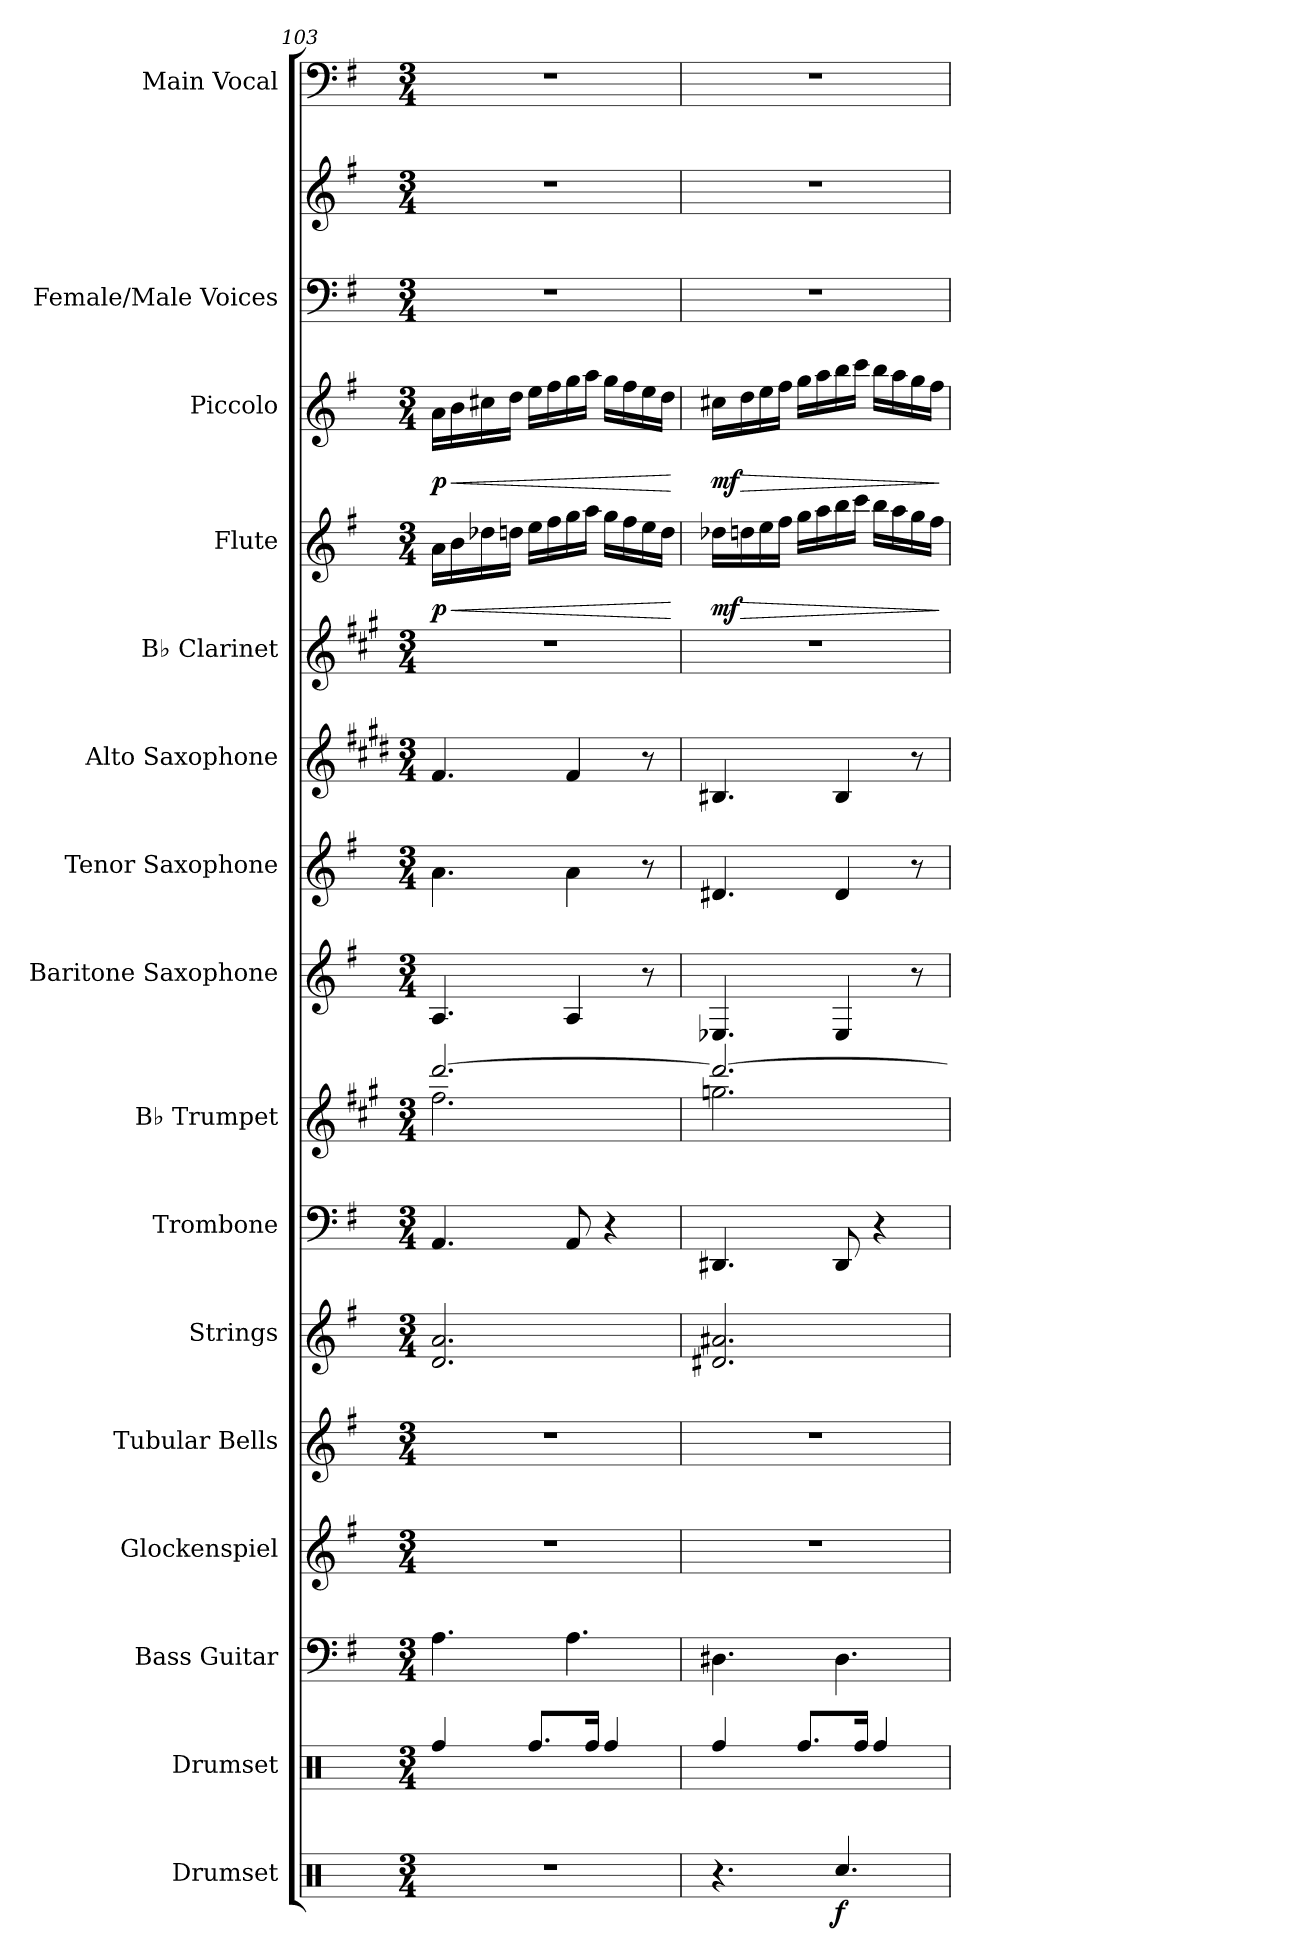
**kern	**dynam	**kern	**kern	**kern	**kern	**kern	**kern	**kern	**kern	**kern	**kern	**kern	**kern	**dynam	**kern	**dynam	**kern	**kern	**kern
*part16	*part16	*part15	*part14	*part13	*part12	*part11	*part10	*part9	*part8	*part7	*part6	*part5	*part4	*part4	*part3	*part3	*part2	*part2	*part1
*staff17	*staff17	*staff16	*staff15	*staff14	*staff13	*staff12	*staff11	*staff10	*staff9	*staff8	*staff7	*staff6	*staff5	*staff5	*staff4	*staff4	*staff3	*staff2	*staff1
*I"Drumset	*	*I"Drumset	*I"Bass Guitar	*I"Glockenspiel	*I"Tubular Bells	*I"Strings	*I"Trombone	*I"B♭ Trumpet	*I"Baritone Saxophone	*I"Tenor Saxophone	*I"Alto Saxophone	*I"B♭ Clarinet	*I"Flute	*	*I"Piccolo	*	*I"Female/Male Voices	*	*I"Main Vocal
*I'Drs.	*	*I'Drs.	*I'B. Guit.	*I'Glk.	*I'Tu. Be.	*I'St.	*I'Tbn.	*I'B♭ Tpt.	*I'Bar. Sax.	*I'T. Sax.	*I'A. Sax.	*I'B♭ Cl.	*I'Fl.	*	*I'Picc.	*	*I'Voices	*	*I'Main Vcl.
!!LO:PB:g=z
*clefX	*	*clefX	*clefF4	*clefG2	*clefG2	*clefG2	*clefF4	*clefG2	*clefG2	*clefG2	*clefG2	*clefG2	*clefG2	*	*clefG2	*	*clefF4	*clefG2	*clefF4
*	*	*	*ITrd7c12	*ITrd-14c-24	*	*	*	*ITrd1c2	*ITrd12c21	*ITrd8c14	*ITrd5c9	*ITrd1c2	*	*	*ITrd-7c-12	*	*	*	*
*k[]	*	*k[]	*k[f#]	*k[f#]	*k[f#]	*k[f#]	*k[f#]	*k[f#]	*k[f#]	*k[f#]	*k[f#]	*k[f#]	*k[f#]	*	*k[f#]	*	*k[f#]	*k[f#]	*k[f#]
*M3/4	*	*M3/4	*M3/4	*M3/4	*M3/4	*M3/4	*M3/4	*M3/4	*M3/4	*M3/4	*M3/4	*M3/4	*M3/4	*	*M3/4	*	*M3/4	*M3/4	*M3/4
=103	=103	=103	=103	=103	=103	=103	=103	=103	=103	=103	=103	=103	=103	=103	=103	=103	=103	=103	=103
*	*	*	*	*	*	*	*	*^	*	*	*	*	*	*	*	*	*	*	*
!	!	!	!	!	!	!	!	!	!	!	!	!	!	!	!LO:DY:b	!	!LO:DY:b	!	!	!
2.r	.	4Rff/	4.AA\	2.r	2.r	2.d/ 2.a/	4.AA/	[2.ccc/	2.ee\	4.AA/	4.A\	4.A/	2.r	16a\LL	p	16aa\LL	p	2.r	2.r	2.r
!	!	!	!	!	!	!	!	!	!	!	!	!	!	!	!LO:HP:b	!	!LO:HP:b	!	!	!
.	.	.	.	.	.	.	.	.	.	.	.	.	.	16b\	<	16bb\	<	.	.	.
.	.	.	.	.	.	.	.	.	.	.	.	.	.	16dd-X\	.	16ccc#X\	.	.	.	.
.	.	.	.	.	.	.	.	.	.	.	.	.	.	16ddn\JJ	.	16ddd\JJ	.	.	.	.
.	.	8.Rff/L	.	.	.	.	.	.	.	.	.	.	.	16ee\LL	.	16eee\LL	.	.	.	.
.	.	.	.	.	.	.	.	.	.	.	.	.	.	16ff#\	.	16fff#\	.	.	.	.
.	.	.	4.AA\	.	.	.	8AA/	.	.	4AA/	4A\	4A/	.	16gg\	.	16ggg\	.	.	.	.
.	.	16Rff/Jk	.	.	.	.	.	.	.	.	.	.	.	16aa\JJ	.	16aaa\JJ	.	.	.	.
.	.	4Rff/	.	.	.	.	4r	.	.	.	.	.	.	16gg\LL	.	16ggg\LL	.	.	.	.
.	.	.	.	.	.	.	.	.	.	.	.	.	.	16ff#\	.	16fff#\	.	.	.	.
.	.	.	.	.	.	.	.	.	.	8r	8r	8r	.	16ee\	.	16eee\	.	.	.	.
.	.	.	.	.	.	.	.	.	.	.	.	.	.	16dd\JJ	.	16ddd\JJ	.	.	.	.
*	*	*	*	*	*	*	*	*v	*v	*	*	*	*	*	*	*	*	*	*	*
.	.	.	.	.	.	.	.	.	.	.	.	.	.	[	.	[	.	.	.
=104	=104	=104	=104	=104	=104	=104	=104	=104	=104	=104	=104	=104	=104	=104	=104	=104	=104	=104	=104
*	*	*	*	*	*	*	*	*^	*	*	*	*	*	*	*	*	*	*	*
!	!	!	!	!	!	!	!	!	!	!	!	!	!	!	!LO:DY:b	!	!LO:DY:b	!	!	!
4.r	.	4Rff/	4.DD#X\	2.r	2.r	2.d#X/ 2.a#X/	4.DD#X/	2.ccc/_	2.ffn\	4.EE-X/	4.D#X/	4.D#X/	2.r	16dd-X\LL	mf	16ccc#X\LL	mf	2.r	2.r	2.r
!	!	!	!	!	!	!	!	!	!	!	!	!	!	!	!LO:HP:b	!	!LO:HP:b	!	!	!
.	.	.	.	.	.	.	.	.	.	.	.	.	.	16ddn\	>	16ddd\	>	.	.	.
.	.	.	.	.	.	.	.	.	.	.	.	.	.	16ee\	.	16eee\	.	.	.	.
.	.	.	.	.	.	.	.	.	.	.	.	.	.	16ff#\JJ	.	16fff#\JJ	.	.	.	.
.	.	8.Rff/L	.	.	.	.	.	.	.	.	.	.	.	16gg\LL	.	16ggg\LL	.	.	.	.
.	.	.	.	.	.	.	.	.	.	.	.	.	.	16aa\	.	16aaa\	.	.	.	.
!	!LO:DY:b	!	!	!	!	!	!	!	!	!	!	!	!	!	!	!	!	!	!	!
4.Rcc/	f	.	4.DD#\	.	.	.	8DD#/	.	.	4EE-/	4D#/	4D#/	.	16bb\	.	16bbb\	.	.	.	.
.	.	16Rff/Jk	.	.	.	.	.	.	.	.	.	.	.	16ccc\JJ	.	16cccc\JJ	.	.	.	.
.	.	4Rff/	.	.	.	.	4r	.	.	.	.	.	.	16bb\LL	.	16bbb\LL	.	.	.	.
.	.	.	.	.	.	.	.	.	.	.	.	.	.	16aa\	.	16aaa\	.	.	.	.
.	.	.	.	.	.	.	.	.	.	8r	8r	8r	.	16gg\	.	16ggg\	.	.	.	.
.	.	.	.	.	.	.	.	.	.	.	.	.	.	16ff#\JJ	.	16fff#\JJ	.	.	.	.
*	*	*	*	*	*	*	*	*v	*v	*	*	*	*	*	*	*	*	*	*	*
.	.	.	.	.	.	.	.	.	.	.	.	.	.	]	.	]	.	.	.
=	=	=	=	=	=	=	=	=	=	=	=	=	=	=	=	=	=	=	=
*-	*-	*-	*-	*-	*-	*-	*-	*-	*-	*-	*-	*-	*-	*-	*-	*-	*-	*-	*-
